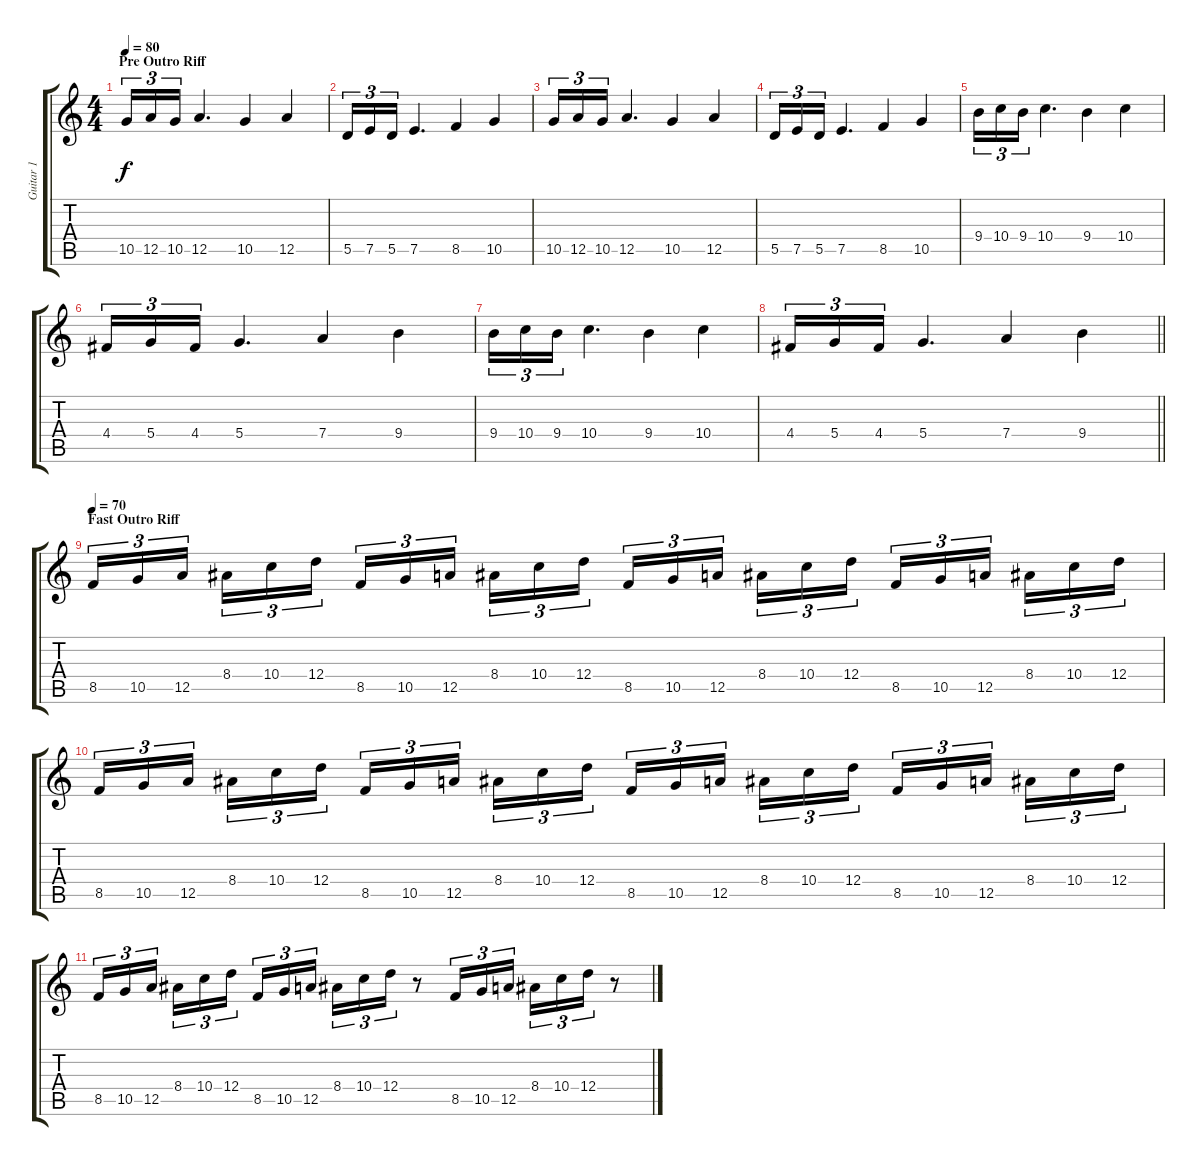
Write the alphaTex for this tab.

\track ("Guitar 1" "Guitar 1") {instrument distortionguitar}
\staff {score tabs}
\tuning (E4 B3 G3 D3 A2 D2) {hide}
\ts (4 4)
\section ("" "Pre Outro Riff")
\tempo 80
\clef g2
\ks c
10.5.16{tu (3 2) dy f} 12.5.16{tu (3 2)} 10.5.16{tu (3 2)} 12.5.4{d} 10.5.4 12.5.4 |
5.5.16{tu (3 2)} 7.5.16{tu (3 2)} 5.5.16{tu (3 2)} 7.5.4{d} 8.5.4 10.5.4 |
10.5.16{tu (3 2)} 12.5.16{tu (3 2)} 10.5.16{tu (3 2)} 12.5.4{d} 10.5.4 12.5.4 |
5.5.16{tu (3 2)} 7.5.16{tu (3 2)} 5.5.16{tu (3 2)} 7.5.4{d} 8.5.4 10.5.4 |
9.4.16{tu (3 2)} 10.4.16{tu (3 2)} 9.4.16{tu (3 2)} 10.4.4{d} 9.4.4 10.4.4 |
4.4.16{tu (3 2)} 5.4.16{tu (3 2)} 4.4.16{tu (3 2)} 5.4.4{d} 7.4.4 9.4.4 |
9.4.16{tu (3 2)} 10.4.16{tu (3 2)} 9.4.16{tu (3 2)} 10.4.4{d} 9.4.4 10.4.4 |
\barLineRight lightlight
4.4.16{tu (3 2)} 5.4.16{tu (3 2)} 4.4.16{tu (3 2)} 5.4.4{d} 7.4.4 9.4.4 |
\section ("" "Fast Outro Riff")
\tempo 70
8.5.16{tu (3 2)} 10.5.16{tu (3 2)} 12.5.16{tu (3 2) beam splitsecondary} 8.4.16{tu (3 2)} 10.4.16{tu (3 2)} 12.4.16{tu (3 2)} 8.5.16{tu (3 2)} 10.5.16{tu (3 2)} 12.5.16{tu (3 2) beam splitsecondary} 8.4.16{tu (3 2)} 10.4.16{tu (3 2)} 12.4.16{tu (3 2)} 8.5.16{tu (3 2)} 10.5.16{tu (3 2)} 12.5.16{tu (3 2) beam splitsecondary} 8.4.16{tu (3 2)} 10.4.16{tu (3 2)} 12.4.16{tu (3 2)} 8.5.16{tu (3 2)} 10.5.16{tu (3 2)} 12.5.16{tu (3 2) beam splitsecondary} 8.4.16{tu (3 2)} 10.4.16{tu (3 2)} 12.4.16{tu (3 2)} |
8.5.16{tu (3 2)} 10.5.16{tu (3 2)} 12.5.16{tu (3 2) beam splitsecondary} 8.4.16{tu (3 2)} 10.4.16{tu (3 2)} 12.4.16{tu (3 2)} 8.5.16{tu (3 2)} 10.5.16{tu (3 2)} 12.5.16{tu (3 2) beam splitsecondary} 8.4.16{tu (3 2)} 10.4.16{tu (3 2)} 12.4.16{tu (3 2)} 8.5.16{tu (3 2)} 10.5.16{tu (3 2)} 12.5.16{tu (3 2) beam splitsecondary} 8.4.16{tu (3 2)} 10.4.16{tu (3 2)} 12.4.16{tu (3 2)} 8.5.16{tu (3 2)} 10.5.16{tu (3 2)} 12.5.16{tu (3 2) beam splitsecondary} 8.4.16{tu (3 2)} 10.4.16{tu (3 2)} 12.4.16{tu (3 2)} |
8.5.16{tu (3 2)} 10.5.16{tu (3 2)} 12.5.16{tu (3 2) beam splitsecondary} 8.4.16{tu (3 2)} 10.4.16{tu (3 2)} 12.4.16{tu (3 2)} 8.5.16{tu (3 2)} 10.5.16{tu (3 2)} 12.5.16{tu (3 2) beam splitsecondary} 8.4.16{tu (3 2)} 10.4.16{tu (3 2)} 12.4.16{tu (3 2)} r.8 8.5.16{tu (3 2)} 10.5.16{tu (3 2)} 12.5.16{tu (3 2)} 8.4.16{tu (3 2)} 10.4.16{tu (3 2)} 12.4.16{tu (3 2)} r.8
